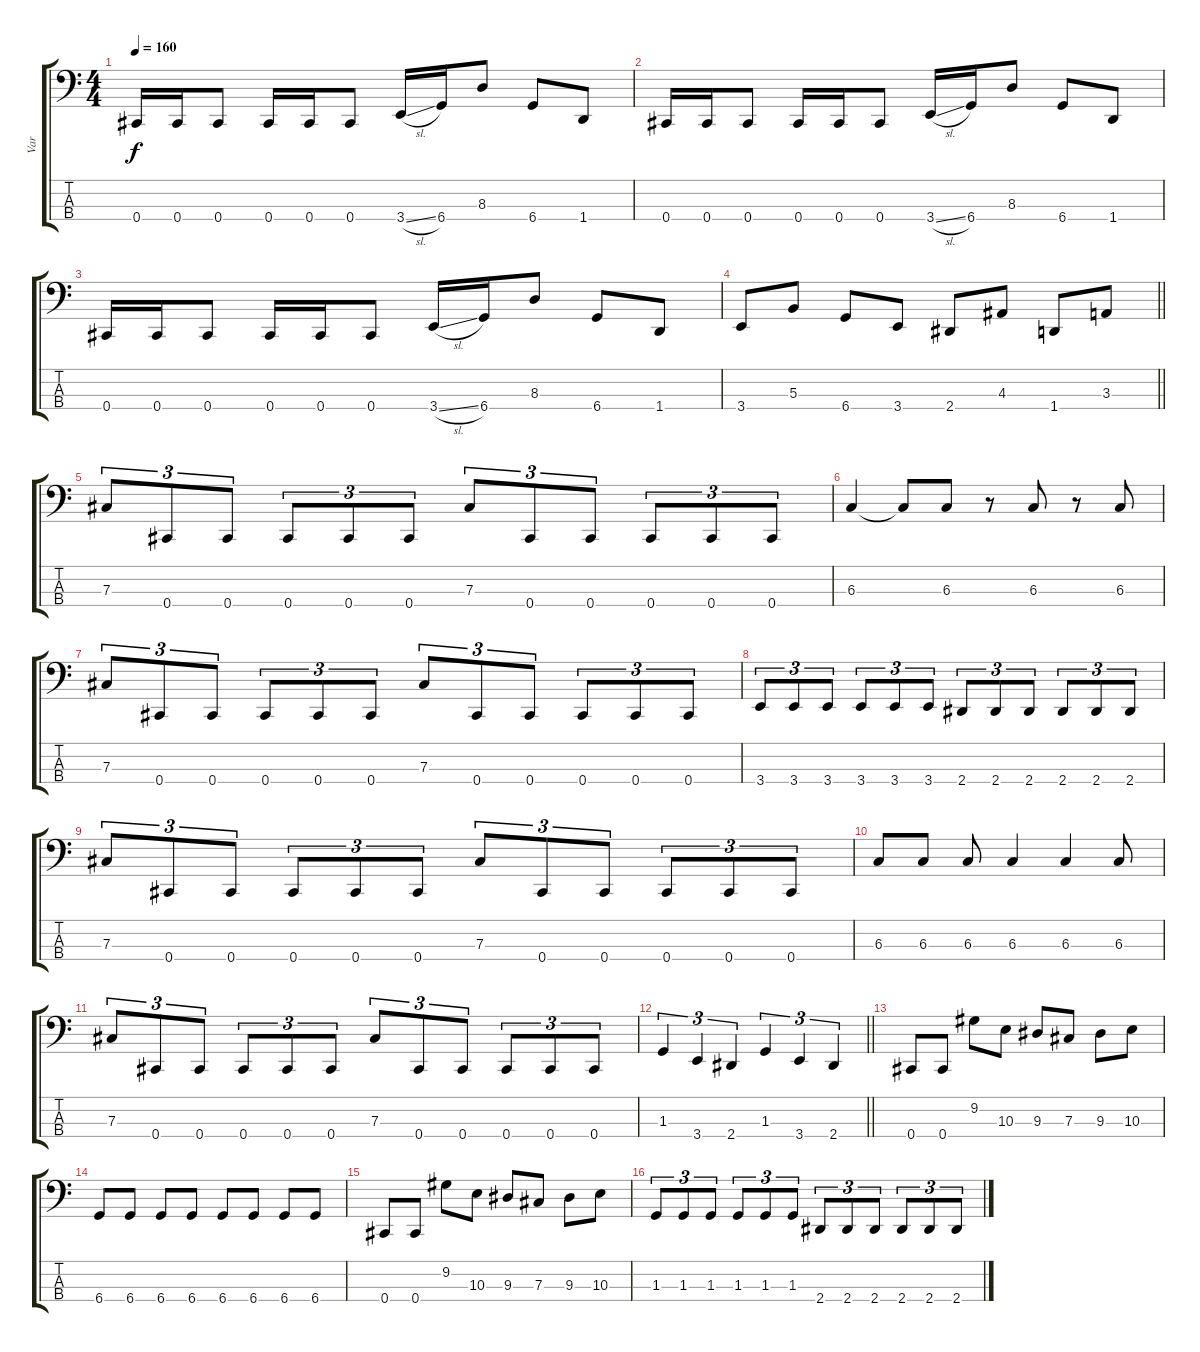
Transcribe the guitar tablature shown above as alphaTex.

\track ("Var" "Var") {instrument electricbassfinger}
\staff {score tabs}
\tuning (E2 B1 Gb1 Db1) {hide}
\ts (4 4)
\tempo 160
\clef f4
\ks c
0.4.16{dy f} 0.4.16 0.4.8 0.4.16 0.4.16 0.4.8 3.4{sl}.16 6.4.16 8.3.8 6.4.8 1.4.8 |
0.4.16 0.4.16 0.4.8 0.4.16 0.4.16 0.4.8 3.4{sl}.16 6.4.16 8.3.8 6.4.8 1.4.8 |
0.4.16 0.4.16 0.4.8 0.4.16 0.4.16 0.4.8 3.4{sl}.16 6.4.16 8.3.8 6.4.8 1.4.8 |
\barLineRight lightlight
3.4.8 5.3.8 6.4.8 3.4.8 2.4.8 4.3.8 1.4.8 3.3.8 |
7.3.8{tu (3 2)} 0.4.8{tu (3 2)} 0.4.8{tu (3 2)} 0.4.8{tu (3 2)} 0.4.8{tu (3 2)} 0.4.8{tu (3 2)} 7.3.8{tu (3 2)} 0.4.8{tu (3 2)} 0.4.8{tu (3 2)} 0.4.8{tu (3 2)} 0.4.8{tu (3 2)} 0.4.8{tu (3 2)} |
6.3.4 6.3{t}.8 6.3.8 r.8 6.3.8 r.8 6.3.8 |
7.3.8{tu (3 2)} 0.4.8{tu (3 2)} 0.4.8{tu (3 2)} 0.4.8{tu (3 2)} 0.4.8{tu (3 2)} 0.4.8{tu (3 2)} 7.3.8{tu (3 2)} 0.4.8{tu (3 2)} 0.4.8{tu (3 2)} 0.4.8{tu (3 2)} 0.4.8{tu (3 2)} 0.4.8{tu (3 2)} |
3.4.8{tu (3 2)} 3.4.8{tu (3 2)} 3.4.8{tu (3 2)} 3.4.8{tu (3 2)} 3.4.8{tu (3 2)} 3.4.8{tu (3 2)} 2.4.8{tu (3 2)} 2.4.8{tu (3 2)} 2.4.8{tu (3 2)} 2.4.8{tu (3 2)} 2.4.8{tu (3 2)} 2.4.8{tu (3 2)} |
7.3.8{tu (3 2)} 0.4.8{tu (3 2)} 0.4.8{tu (3 2)} 0.4.8{tu (3 2)} 0.4.8{tu (3 2)} 0.4.8{tu (3 2)} 7.3.8{tu (3 2)} 0.4.8{tu (3 2)} 0.4.8{tu (3 2)} 0.4.8{tu (3 2)} 0.4.8{tu (3 2)} 0.4.8{tu (3 2)} |
6.3.8 6.3.8 6.3.8 6.3.4 6.3.4 6.3.8 |
7.3.8{tu (3 2)} 0.4.8{tu (3 2)} 0.4.8{tu (3 2)} 0.4.8{tu (3 2)} 0.4.8{tu (3 2)} 0.4.8{tu (3 2)} 7.3.8{tu (3 2)} 0.4.8{tu (3 2)} 0.4.8{tu (3 2)} 0.4.8{tu (3 2)} 0.4.8{tu (3 2)} 0.4.8{tu (3 2)} |
\barLineRight lightlight
1.3.4{tu (3 2)} 3.4.4{tu (3 2)} 2.4.4{tu (3 2)} 1.3.4{tu (3 2)} 3.4.4{tu (3 2)} 2.4.4{tu (3 2)} |
0.4.8 0.4.8 9.2.8 10.3.8 9.3.8 7.3.8 9.3.8 10.3.8 |
6.4.8 6.4.8 6.4.8 6.4.8 6.4.8 6.4.8 6.4.8 6.4.8 |
0.4.8 0.4.8 9.2.8 10.3.8 9.3.8 7.3.8 9.3.8 10.3.8 |
1.3.8{tu (3 2)} 1.3.8{tu (3 2)} 1.3.8{tu (3 2)} 1.3.8{tu (3 2)} 1.3.8{tu (3 2)} 1.3.8{tu (3 2)} 2.4.8{tu (3 2)} 2.4.8{tu (3 2)} 2.4.8{tu (3 2)} 2.4.8{tu (3 2)} 2.4.8{tu (3 2)} 2.4.8{tu (3 2)}
